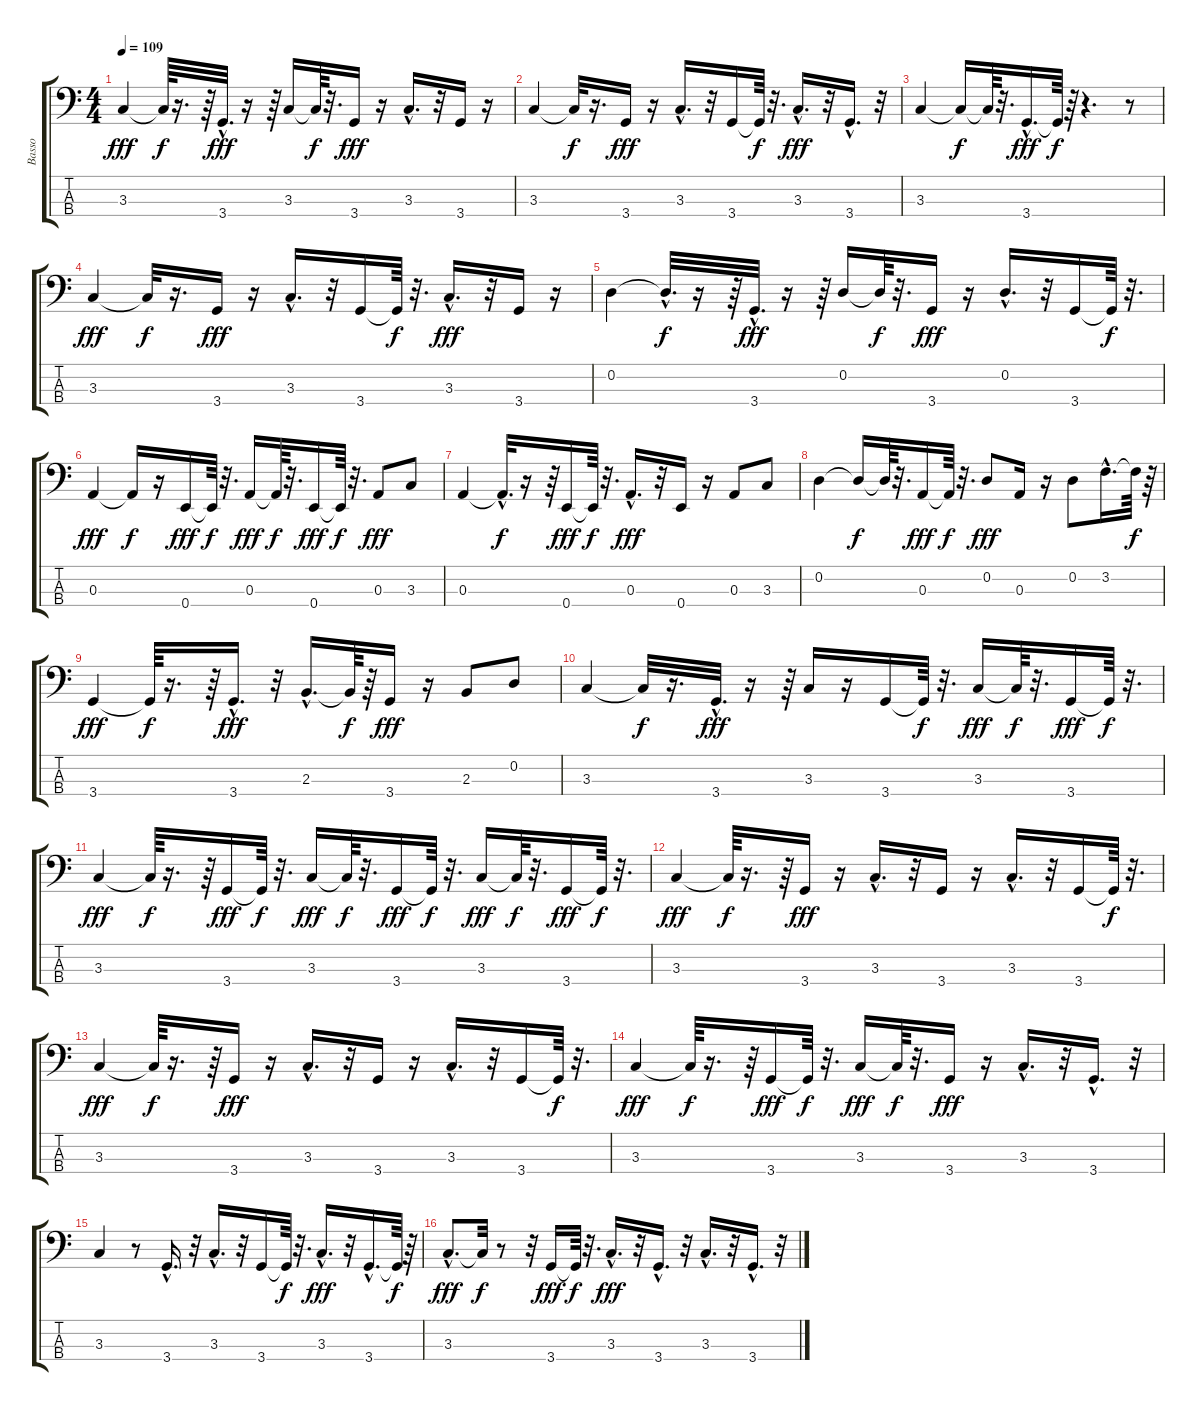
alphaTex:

\track ("Basso" "Basso") {instrument electricbassfinger}
\staff {score tabs}
\tuning (G2 D2 A1 E1) {hide}
\ts (4 4)
\tempo 109
\clef f4
\ks c
3.3.4{dy fff} 3.3{t}.64{dy f} r.16{d} r.64 3.4{hac}.32{d dy fff} r.16 r.64 3.3.16 3.3{t}.64{dy f} r.32{d} 3.4.16{dy fff} r.16 3.3{hac}.16{d} r.32 3.4.16 r.16 |
3.3.4 3.3{t}.32{dy f} r.16{d} 3.4.16{dy fff} r.16 3.3{hac}.16{d} r.32 3.4.16 3.4{t}.64{dy f} r.32{d} 3.3{hac}.16{d dy fff} r.32 3.4{hac}.16{d} r.32 |
3.3.4 3.3{t}.16{dy f} 3.3{t}.64 r.32{d} 3.4{hac}.16{d dy fff} 3.4{t}.64{dy f} r.64 r.4{d} r.8 |
3.3.4{dy fff} 3.3{t}.32{dy f} r.16{d} 3.4.16{dy fff} r.16 3.3{hac}.16{d} r.32 3.4.16 3.4{t}.64{dy f} r.32{d} 3.3{hac}.16{d dy fff} r.32 3.4.16 r.16 |
0.2.4 0.2{hac t}.32{d dy f} r.16 r.64 3.4{hac}.32{d dy fff} r.16 r.64 0.2.16 0.2{t}.64{dy f} r.32{d} 3.4.16{dy fff} r.16 0.2{hac}.16{d} r.32 3.4.16 3.4{t}.64{dy f} r.32{d} |
0.3.4{dy fff} 0.3{t}.16{dy f} r.16 0.4.16{dy fff} 0.4{t}.64{dy f} r.32{d} 0.3.16{dy fff} 0.3{t}.64{dy f} r.32{d} 0.4.16{dy fff} 0.4{t}.64{dy f} r.32{d} 0.3.8{dy fff} 3.3.8 |
0.3.4 0.3{hac t}.32{d dy f} r.16 r.64 0.4.16{dy fff} 0.4{t}.64{dy f} r.32{d} 0.3{hac}.16{d dy fff} r.32 0.4.16 r.16 0.3.8 3.3.8 |
0.2.4 0.2{t}.16{dy f} 0.2{t}.64 r.32{d} 0.3.16{dy fff} 0.3{t}.64{dy f} r.32{d} 0.2.8{dy fff} 0.3.16 r.16 0.2.8 3.2{hac}.16{d} 3.2{t}.64{dy f} r.64 |
3.4.4{dy fff} 3.4{t}.64{dy f} r.16{d} r.64 3.4{hac}.16{d dy fff} r.32 2.3{hac}.16{d} 2.3{t}.64{dy f} r.64 3.4.16{dy fff} r.16 2.3.8 0.2.8 |
3.3.4 3.3{t}.32{dy f} r.16{d} 3.4{hac}.32{d dy fff} r.16 r.64 3.3.16 r.16 3.4.16 3.4{t}.64{dy f} r.32{d} 3.3.16{dy fff} 3.3{t}.64{dy f} r.32{d} 3.4.16{dy fff} 3.4{t}.64{dy f} r.32{d} |
3.3.4{dy fff} 3.3{t}.64{dy f} r.16{d} r.64 3.4.16{dy fff} 3.4{t}.64{dy f} r.32{d} 3.3.16{dy fff} 3.3{t}.64{dy f} r.32{d} 3.4.16{dy fff} 3.4{t}.64{dy f} r.32{d} 3.3.16{dy fff} 3.3{t}.64{dy f} r.32{d} 3.4.16{dy fff} 3.4{t}.64{dy f} r.32{d} |
3.3.4{dy fff} 3.3{t}.64{dy f} r.16{d} r.64 3.4.16{dy fff} r.16 3.3{hac}.16{d} r.32 3.4.16 r.16 3.3{hac}.16{d} r.32 3.4.16 3.4{t}.64{dy f} r.32{d} |
3.3.4{dy fff} 3.3{t}.64{dy f} r.16{d} r.64 3.4.16{dy fff} r.16 3.3{hac}.16{d} r.32 3.4.16 r.16 3.3{hac}.16{d} r.32 3.4.16 3.4{t}.64{dy f} r.32{d} |
3.3.4{dy fff} 3.3{t}.64{dy f} r.16{d} r.64 3.4.16{dy fff} 3.4{t}.64{dy f} r.32{d} 3.3.16{dy fff} 3.3{t}.64{dy f} r.32{d} 3.4.16{dy fff} r.16 3.3{hac}.16{d} r.32 3.4{hac}.16{d} r.32 |
3.3.4 r.8 3.4{hac}.16{d} r.32 3.3{hac}.16{d} r.32 3.4.16 3.4{t}.64{dy f} r.32{d} 3.3{hac}.16{d dy fff} r.32 3.4{hac}.16{d} 3.4{t}.64{dy f} r.64 |
3.3{hac}.8{d dy fff} 3.3{t}.32{dy f} r.8 r.32 3.4.16{dy fff} 3.4{t}.64{dy f} r.32{d} 3.3{hac}.16{d dy fff} r.32 3.4{hac}.16{d} r.32 3.3{hac}.16{d} r.32 3.4{hac}.16{d} r.32
